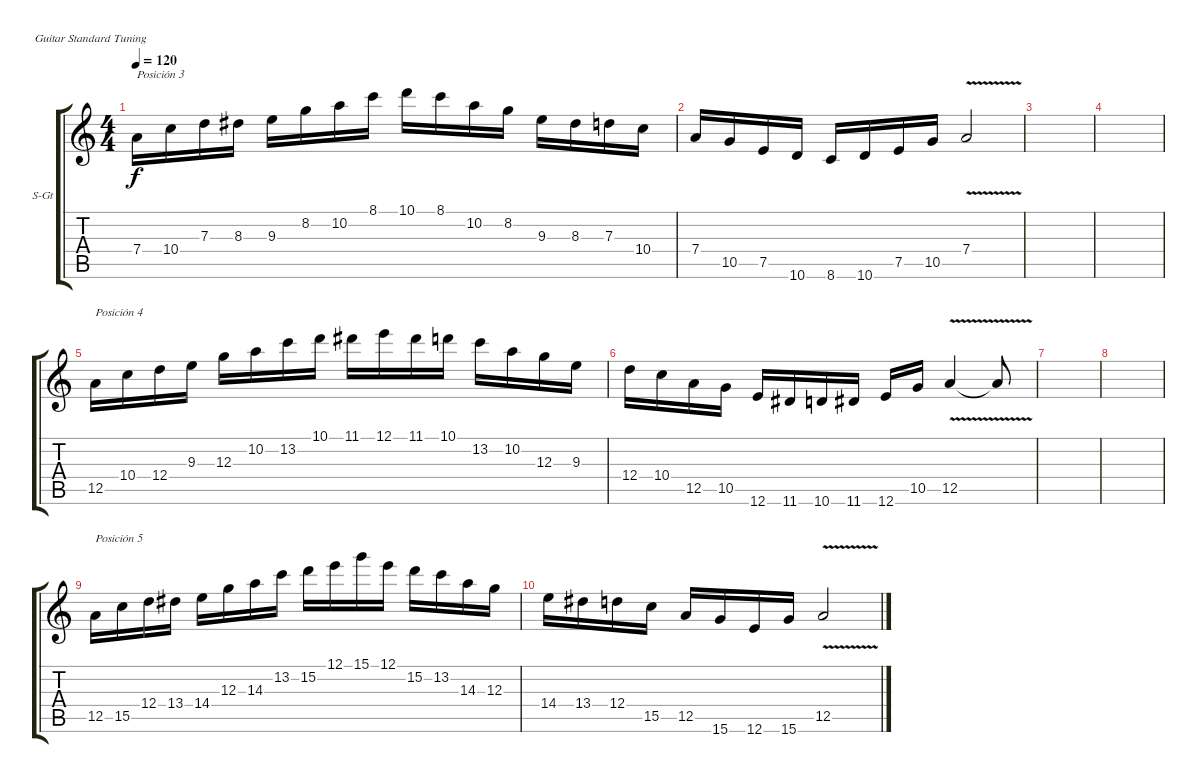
\defaultSystemsLayout 4
\bracketExtendMode groupsimilarinstruments
\firstSystemTrackNameOrientation horizontal
\otherSystemsTrackNameOrientation horizontal
\track ("Steel Guitar" "S-Gt") {instrument acousticguitarsteel}
\staff {score tabs}
\tuning (E4 B3 G3 D3 A2 E2)
\ts (4 4)
\tempo 120
\clef g2
\ks c
7.4.16{txt "Posición 3" dy f} 10.4.16 7.3.16 8.3.16 9.3.16 8.2.16 10.2.16 8.1.16 10.1.16 8.1.16 10.2.16 8.2.16 9.3.16 8.3.16 7.3.16 10.4.16 |
7.4.16 10.5.16 7.5.16 10.6.16 8.6.16 10.6.16 7.5.16 10.5.16 7.4{v}.2 |
|
|
12.5.16{txt "Posición 4"} 10.4.16 12.4.16 9.3.16 12.3.16 10.2.16 13.2.16 10.1.16 11.1.16 12.1.16 11.1.16 10.1.16 13.2.16 10.2.16 12.3.16 9.3.16 |
12.4.16 10.4.16 12.5.16 10.5.16 12.6.16 11.6.16 10.6.16 11.6.16 12.6.16 10.5.16 12.5{v}.4 12.5{t}.8 |
|
|
12.5.16{txt "Posición 5"} 15.5.16 12.4.16 13.4.16 14.4.16 12.3.16 14.3.16 13.2.16 15.2.16 12.1.16 15.1.16 12.1.16 15.2.16 13.2.16 14.3.16 12.3.16 |
14.4.16 13.4.16 12.4.16 15.5.16 12.5.16 15.6.16 12.6.16 15.6.16 12.5{v}.2
